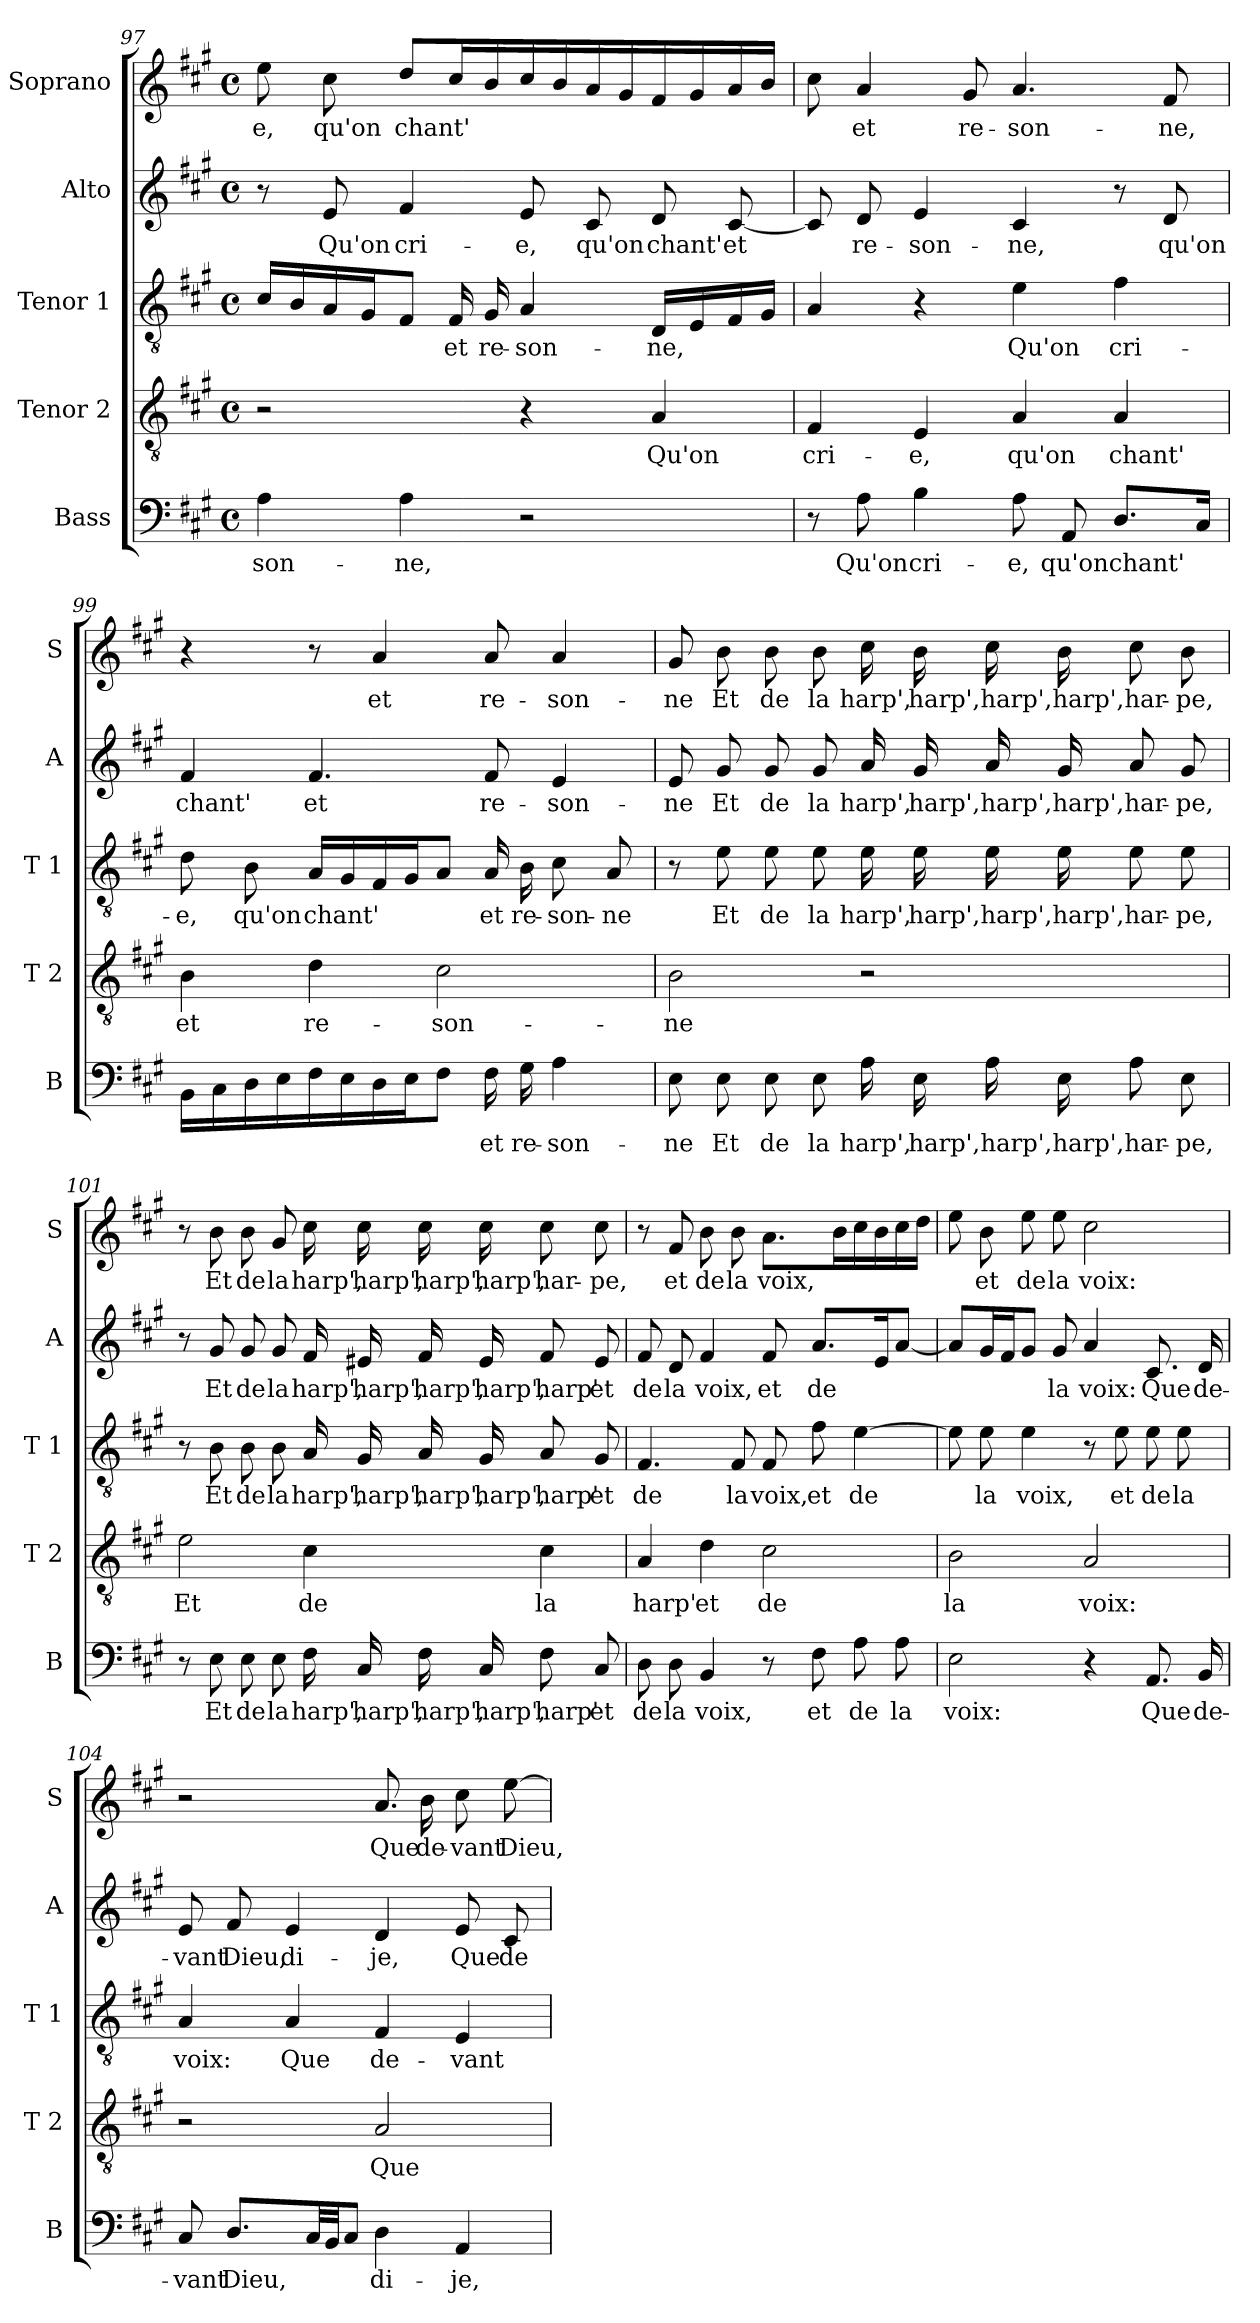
**kern	**text	**kern	**text	**kern	**text	**kern	**text	**kern	**text
*part5	*part5	*part4	*part4	*part3	*part3	*part2	*part2	*part1	*part1
*staff5	*staff5	*staff4	*staff4	*staff3	*staff3	*staff2	*staff2	*staff1	*staff1
*I"Bass	*	*I"Tenor 2	*	*I"Tenor 1	*	*I"Alto	*	*I"Soprano	*
*I'B	*	*I'T 2	*	*I'T 1	*	*I'A	*	*I'S	*
*clefF4	*	*clefGv2	*	*clefGv2	*	*clefG2	*	*clefG2	*
*k[f#c#g#]	*	*k[f#c#g#]	*	*k[f#c#g#]	*	*k[f#c#g#]	*	*k[f#c#g#]	*
*A:	*	*A:	*	*A:	*	*A:	*	*A:	*
*M4/4	*	*M4/4	*	*M4/4	*	*M4/4	*	*M4/4	*
*met(c)	*	*met(c)	*	*met(c)	*	*met(c)	*	*met(c)	*
=97	=97	=97	=97	=97	=97	=97	=97	=97	=97
!	!LO:LY:b	!	!	!	!	!	!	!	!LO:LY:b
4A\	-son-	2r	.	16c#/LL	.	8r	.	8ee\	-e,
.	.	.	.	16B/	.	.	.	.	.
!	!	!	!	!	!	!	!LO:LY:b	!	!LO:LY:b
.	.	.	.	16A/	.	8e/	Qu'on	8cc#\	qu'on
.	.	.	.	16G#/J	.	.	.	.	.
!	!LO:LY:b	!	!	!	!	!	!LO:LY:b	!	!LO:LY:b
4A\	-ne,	.	.	8F#/J	.	4f#/	cri-	8dd/L	chant'
!	!	!	!	!	!LO:LY:b	!	!	!	!
.	.	.	.	16F#/	et	.	.	16cc#/L	.
!	!	!	!	!	!LO:LY:b	!	!	!	!
.	.	.	.	16G#/	re-	.	.	16b/	.
!	!	!	!	!	!LO:LY:b	!	!LO:LY:b	!	!
2r	.	4r	.	4A/	-son-	8e/	-e,	16cc#/	.
.	.	.	.	.	.	.	.	16b/	.
!	!	!	!	!	!	!	!LO:LY:b	!	!
.	.	.	.	.	.	8c#/	qu'on	16a/	.
.	.	.	.	.	.	.	.	16g#/	.
!	!	!	!LO:LY:b	!	!LO:LY:b	!	!LO:LY:b	!	!
.	.	4A/	Qu'on	16D/LL	-ne,	8d/	chant'	16f#/	.
.	.	.	.	16E/	.	.	.	16g#/	.
!	!	!	!	!	!	!	!LO:LY:b	!	!
.	.	.	.	16F#/	.	[8c#/	et	16a/	.
.	.	.	.	16G#/JJ	.	.	.	16b/JJ	.
=98	=98	=98	=98	=98	=98	=98	=98	=98	=98
!	!	!	!LO:LY:b	!	!	!	!	!	!
8r	.	4F#/	cri-	4A/	.	8c#/]	.	8cc#\	.
!	!LO:LY:b	!	!	!	!	!	!LO:LY:b	!	!LO:LY:b
8A\	Qu'on	.	.	.	.	8d/	re-	4a/	et
!	!LO:LY:b	!	!LO:LY:b	!	!	!	!LO:LY:b	!	!
4B\	cri-	4E/	-e,	4r	.	4e/	-son-	.	.
!	!	!	!	!	!	!	!	!	!LO:LY:b
.	.	.	.	.	.	.	.	8g#/	re-
!	!LO:LY:b	!	!LO:LY:b	!	!LO:LY:b	!	!LO:LY:b	!	!LO:LY:b
8A\	-e,	4A/	qu'on	4e\	Qu'on	4c#/	-ne,	4.a/	-son-
!	!LO:LY:b	!	!	!	!	!	!	!	!
8AA/	qu'on	.	.	.	.	.	.	.	.
!	!LO:LY:b	!	!LO:LY:b	!	!LO:LY:b	!	!	!	!
8.D/L	chant'	4A/	chant'	4f#\	cri-	8r	.	.	.
!	!	!	!	!	!	!	!LO:LY:b	!	!LO:LY:b
.	.	.	.	.	.	8d/	qu'on	8f#/	-ne,
16C#/Jk	.	.	.	.	.	.	.	.	.
!!LO:LB:g=z
=99	=99	=99	=99	=99	=99	=99	=99	=99	=99
!	!	!	!LO:LY:b	!	!LO:LY:b	!	!LO:LY:b	!	!
16BB\LL	.	4B\	et	8d\	-e,	4f#/	chant'	4r	.
16C#\	.	.	.	.	.	.	.	.	.
!	!	!	!	!	!LO:LY:b	!	!	!	!
16D\	.	.	.	8B\	qu'on	.	.	.	.
16E\	.	.	.	.	.	.	.	.	.
!	!	!	!LO:LY:b	!	!LO:LY:b	!	!LO:LY:b	!	!
16F#\	.	4d\	re-	16A/LL	chant'	4.f#/	et	8r	.
16E\	.	.	.	16G#/	.	.	.	.	.
!	!	!	!	!	!	!	!	!	!LO:LY:b
16D\	.	.	.	16F#/	.	.	.	4a/	et
16E\J	.	.	.	16G#/J	.	.	.	.	.
!	!	!	!LO:LY:b	!	!	!	!	!	!
8F#\J	.	2c#\	-son-	8A/J	.	.	.	.	.
!	!LO:LY:b	!	!	!	!LO:LY:b	!	!LO:LY:b	!	!LO:LY:b
16F#\	et	.	.	16A/	et	8f#/	re-	8a/	re-
!	!LO:LY:b	!	!	!	!LO:LY:b	!	!	!	!
16G#\	re-	.	.	16B\	re-	.	.	.	.
!	!LO:LY:b	!	!	!	!LO:LY:b	!	!LO:LY:b	!	!LO:LY:b
4A\	-son-	.	.	8c#\	-son-	4e/	-son-	4a/	-son-
!	!	!	!	!	!LO:LY:b	!	!	!	!
.	.	.	.	8A/	-ne	.	.	.	.
=100	=100	=100	=100	=100	=100	=100	=100	=100	=100
!	!LO:LY:b	!	!LO:LY:b	!	!	!	!LO:LY:b	!	!LO:LY:b
8E\	-ne	2B\	-ne	8r	.	8e/	-ne	8g#/	-ne
!	!LO:LY:b	!	!	!	!LO:LY:b	!	!LO:LY:b	!	!LO:LY:b
8E\	Et	.	.	8e\	Et	8g#/	Et	8b\	Et
!	!LO:LY:b	!	!	!	!LO:LY:b	!	!LO:LY:b	!	!LO:LY:b
8E\	de	.	.	8e\	de	8g#/	de	8b\	de
!	!LO:LY:b	!	!	!	!LO:LY:b	!	!LO:LY:b	!	!LO:LY:b
8E\	la	.	.	8e\	la	8g#/	la	8b\	la
!	!LO:LY:b	!	!	!	!LO:LY:b	!	!LO:LY:b	!	!LO:LY:b
16A\	harp',	2r	.	16e\	harp',	16a/	harp',	16cc#\	harp',
!	!LO:LY:b	!	!	!	!LO:LY:b	!	!LO:LY:b	!	!LO:LY:b
16E\	harp',	.	.	16e\	harp',	16g#/	harp',	16b\	harp',
!	!LO:LY:b	!	!	!	!LO:LY:b	!	!LO:LY:b	!	!LO:LY:b
16A\	harp',	.	.	16e\	harp',	16a/	harp',	16cc#\	harp',
!	!LO:LY:b	!	!	!	!LO:LY:b	!	!LO:LY:b	!	!LO:LY:b
16E\	harp',	.	.	16e\	harp',	16g#/	harp',	16b\	harp',
!	!LO:LY:b	!	!	!	!LO:LY:b	!	!LO:LY:b	!	!LO:LY:b
8A\	har-	.	.	8e\	har-	8a/	har-	8cc#\	har-
!	!LO:LY:b	!	!	!	!LO:LY:b	!	!LO:LY:b	!	!LO:LY:b
8E\	-pe,	.	.	8e\	-pe,	8g#/	-pe,	8b\	-pe,
!!LO:LB:g=z
=101	=101	=101	=101	=101	=101	=101	=101	=101	=101
!	!	!	!LO:LY:b	!	!	!	!	!	!
8r	.	2e\	Et	8r	.	8r	.	8r	.
!	!LO:LY:b	!	!	!	!LO:LY:b	!	!LO:LY:b	!	!LO:LY:b
8E\	Et	.	.	8B\	Et	8g#/	Et	8b\	Et
!	!LO:LY:b	!	!	!	!LO:LY:b	!	!LO:LY:b	!	!LO:LY:b
8E\	de	.	.	8B\	de	8g#/	de	8b\	de
!	!LO:LY:b	!	!	!	!LO:LY:b	!	!LO:LY:b	!	!LO:LY:b
8E\	la	.	.	8B\	la	8g#/	la	8g#/	la
!	!LO:LY:b	!	!LO:LY:b	!	!LO:LY:b	!	!LO:LY:b	!	!LO:LY:b
16F#\	harp',	4c#\	de	16A/	harp',	16f#/	harp',	16cc#\	harp',
!	!LO:LY:b	!	!	!	!LO:LY:b	!	!LO:LY:b	!	!LO:LY:b
16C#/	harp',	.	.	16G#/	harp',	16e#X/	harp',	16cc#\	harp',
!	!LO:LY:b	!	!	!	!LO:LY:b	!	!LO:LY:b	!	!LO:LY:b
16F#\	harp',	.	.	16A/	harp',	16f#/	harp',	16cc#\	harp',
!	!LO:LY:b	!	!	!	!LO:LY:b	!	!LO:LY:b	!	!LO:LY:b
16C#/	harp',	.	.	16G#/	harp',	16e#/	harp',	16cc#\	harp',
!	!LO:LY:b	!	!LO:LY:b	!	!LO:LY:b	!	!LO:LY:b	!	!LO:LY:b
8F#\	harp'	4c#\	la	8A/	harp'	8f#/	harp'	8cc#\	har-
!	!LO:LY:b	!	!	!	!LO:LY:b	!	!LO:LY:b	!	!LO:LY:b
8C#/	et	.	.	8G#/	et	8e#/	et	8cc#\	-pe,
=102	=102	=102	=102	=102	=102	=102	=102	=102	=102
!	!LO:LY:b	!	!LO:LY:b	!	!LO:LY:b	!	!LO:LY:b	!	!
8D\	de	4A/	harp'	4.F#/	de	8f#/	de	8r	.
!	!LO:LY:b	!	!	!	!	!	!LO:LY:b	!	!LO:LY:b
8D\	la	.	.	.	.	8d/	la	8f#/	et
!	!LO:LY:b	!	!LO:LY:b	!	!	!	!LO:LY:b	!	!LO:LY:b
4BB/	voix,	4d\	et	.	.	4f#/	voix,	8b\	de
!	!	!	!	!	!LO:LY:b	!	!	!	!LO:LY:b
.	.	.	.	8F#/	la	.	.	8b\	la
!	!	!	!LO:LY:b	!	!LO:LY:b	!	!LO:LY:b	!	!LO:LY:b
8r	.	2c#\	de	8F#/	voix,	8f#/	et	8.a\L	voix,
!	!LO:LY:b	!	!	!	!LO:LY:b	!	!LO:LY:b	!	!
8F#\	et	.	.	8f#\	et	8.a/L	de	.	.
.	.	.	.	.	.	.	.	16b\L	.
!	!LO:LY:b	!	!	!	!LO:LY:b	!	!	!	!
8A\	de	.	.	[4e\	de	.	.	16cc#\	.
.	.	.	.	.	.	16e/k	.	16b\	.
!	!LO:LY:b	!	!	!	!	!	!	!	!
8A\	la	.	.	.	.	[8a/J	.	16cc#\	.
.	.	.	.	.	.	.	.	16dd\JJ	.
=103	=103	=103	=103	=103	=103	=103	=103	=103	=103
!	!LO:LY:b	!	!LO:LY:b	!	!	!	!	!	!
2E\	voix:	2B\	la	8e\]	.	8a/L]	.	8ee\	.
!	!	!	!	!	!LO:LY:b	!	!	!	!LO:LY:b
.	.	.	.	8e\	la	16g#/L	.	8b\	et
.	.	.	.	.	.	16f#/J	.	.	.
!	!	!	!	!	!LO:LY:b	!	!	!	!LO:LY:b
.	.	.	.	4e\	voix,	8g#/J	.	8ee\	de
!	!	!	!	!	!	!	!LO:LY:b	!	!LO:LY:b
.	.	.	.	.	.	8g#/	la	8ee\	la
!	!	!	!LO:LY:b	!	!	!	!LO:LY:b	!	!LO:LY:b
4r	.	2A/	voix:	8r	.	4a/	voix:	2cc#\	voix:
!	!	!	!	!	!LO:LY:b	!	!	!	!
.	.	.	.	8e\	et	.	.	.	.
!	!LO:LY:b	!	!	!	!LO:LY:b	!	!LO:LY:b	!	!
8.AA/	Que	.	.	8e\	de	8.c#/	Que	.	.
!	!	!	!	!	!LO:LY:b	!	!	!	!
.	.	.	.	8e\	la	.	.	.	.
!	!LO:LY:b	!	!	!	!	!	!LO:LY:b	!	!
16BB/	de-	.	.	.	.	16d/	de-	.	.
!!LO:PB:g=z
=104	=104	=104	=104	=104	=104	=104	=104	=104	=104
!	!LO:LY:b	!	!	!	!LO:LY:b	!	!LO:LY:b	!	!
8C#/	-vant	2r	.	4A/	voix:	8e/	-vant	2r	.
!	!LO:LY:b	!	!	!	!	!	!LO:LY:b	!	!
8.D/L	Dieu,	.	.	.	.	8f#/	Dieu,	.	.
!	!	!	!	!	!LO:LY:b	!	!LO:LY:b	!	!
.	.	.	.	4A/	Que	4e/	di-	.	.
32C#/LL	.	.	.	.	.	.	.	.	.
32BB/JJ	.	.	.	.	.	.	.	.	.
8C#/J	.	.	.	.	.	.	.	.	.
!	!LO:LY:b	!	!LO:LY:b	!	!LO:LY:b	!	!LO:LY:b	!	!LO:LY:b
4D\	di-	2A/	Que	4F#/	de-	4d/	-je,	8.a/	Que
!	!	!	!	!	!	!	!	!	!LO:LY:b
.	.	.	.	.	.	.	.	16b\	de-
!	!LO:LY:b	!	!	!	!LO:LY:b	!	!LO:LY:b	!	!LO:LY:b
4AA/	-je,	.	.	4E/	-vant	8e/	Que	8cc#\	-vant
!	!	!	!	!	!	!	!LO:LY:b	!	!LO:LY:b
.	.	.	.	.	.	8c#/	de-	[8ee\	Dieu,
=	=	=	=	=	=	=	=	=	=
*-	*-	*-	*-	*-	*-	*-	*-	*-	*-
